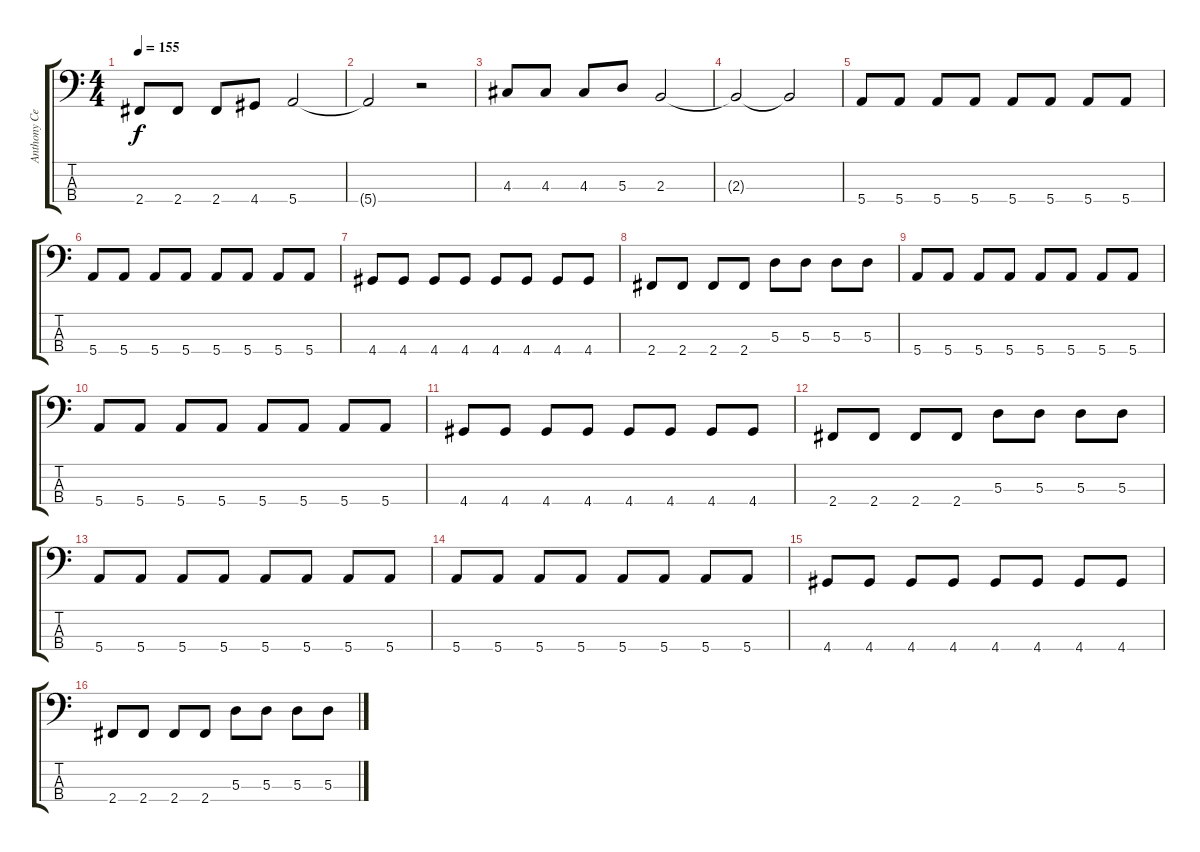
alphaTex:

\track ("Anthony Celestino(bass)" "Anthony Ce") {instrument electricbasspick}
\staff {score tabs}
\tuning (G2 D2 A1 E1) {hide}
\ts (4 4)
\tempo 155
\clef f4
\ks c
2.4.8{dy f} 2.4.8 2.4.8 4.4.8 5.4.2 |
5.4{t}.2 r.2 |
4.3.8 4.3.8 4.3.8 5.3.8 2.3.2 |
2.3{t}.2 2.3{t}.2 |
5.4.8 5.4.8 5.4.8 5.4.8 5.4.8 5.4.8 5.4.8 5.4.8 |
5.4.8 5.4.8 5.4.8 5.4.8 5.4.8 5.4.8 5.4.8 5.4.8 |
4.4.8 4.4.8 4.4.8 4.4.8 4.4.8 4.4.8 4.4.8 4.4.8 |
2.4.8 2.4.8 2.4.8 2.4.8 5.3.8 5.3.8 5.3.8 5.3.8 |
5.4.8 5.4.8 5.4.8 5.4.8 5.4.8 5.4.8 5.4.8 5.4.8 |
5.4.8 5.4.8 5.4.8 5.4.8 5.4.8 5.4.8 5.4.8 5.4.8 |
4.4.8 4.4.8 4.4.8 4.4.8 4.4.8 4.4.8 4.4.8 4.4.8 |
2.4.8 2.4.8 2.4.8 2.4.8 5.3.8 5.3.8 5.3.8 5.3.8 |
5.4.8 5.4.8 5.4.8 5.4.8 5.4.8 5.4.8 5.4.8 5.4.8 |
5.4.8 5.4.8 5.4.8 5.4.8 5.4.8 5.4.8 5.4.8 5.4.8 |
4.4.8 4.4.8 4.4.8 4.4.8 4.4.8 4.4.8 4.4.8 4.4.8 |
2.4.8 2.4.8 2.4.8 2.4.8 5.3.8 5.3.8 5.3.8 5.3.8
